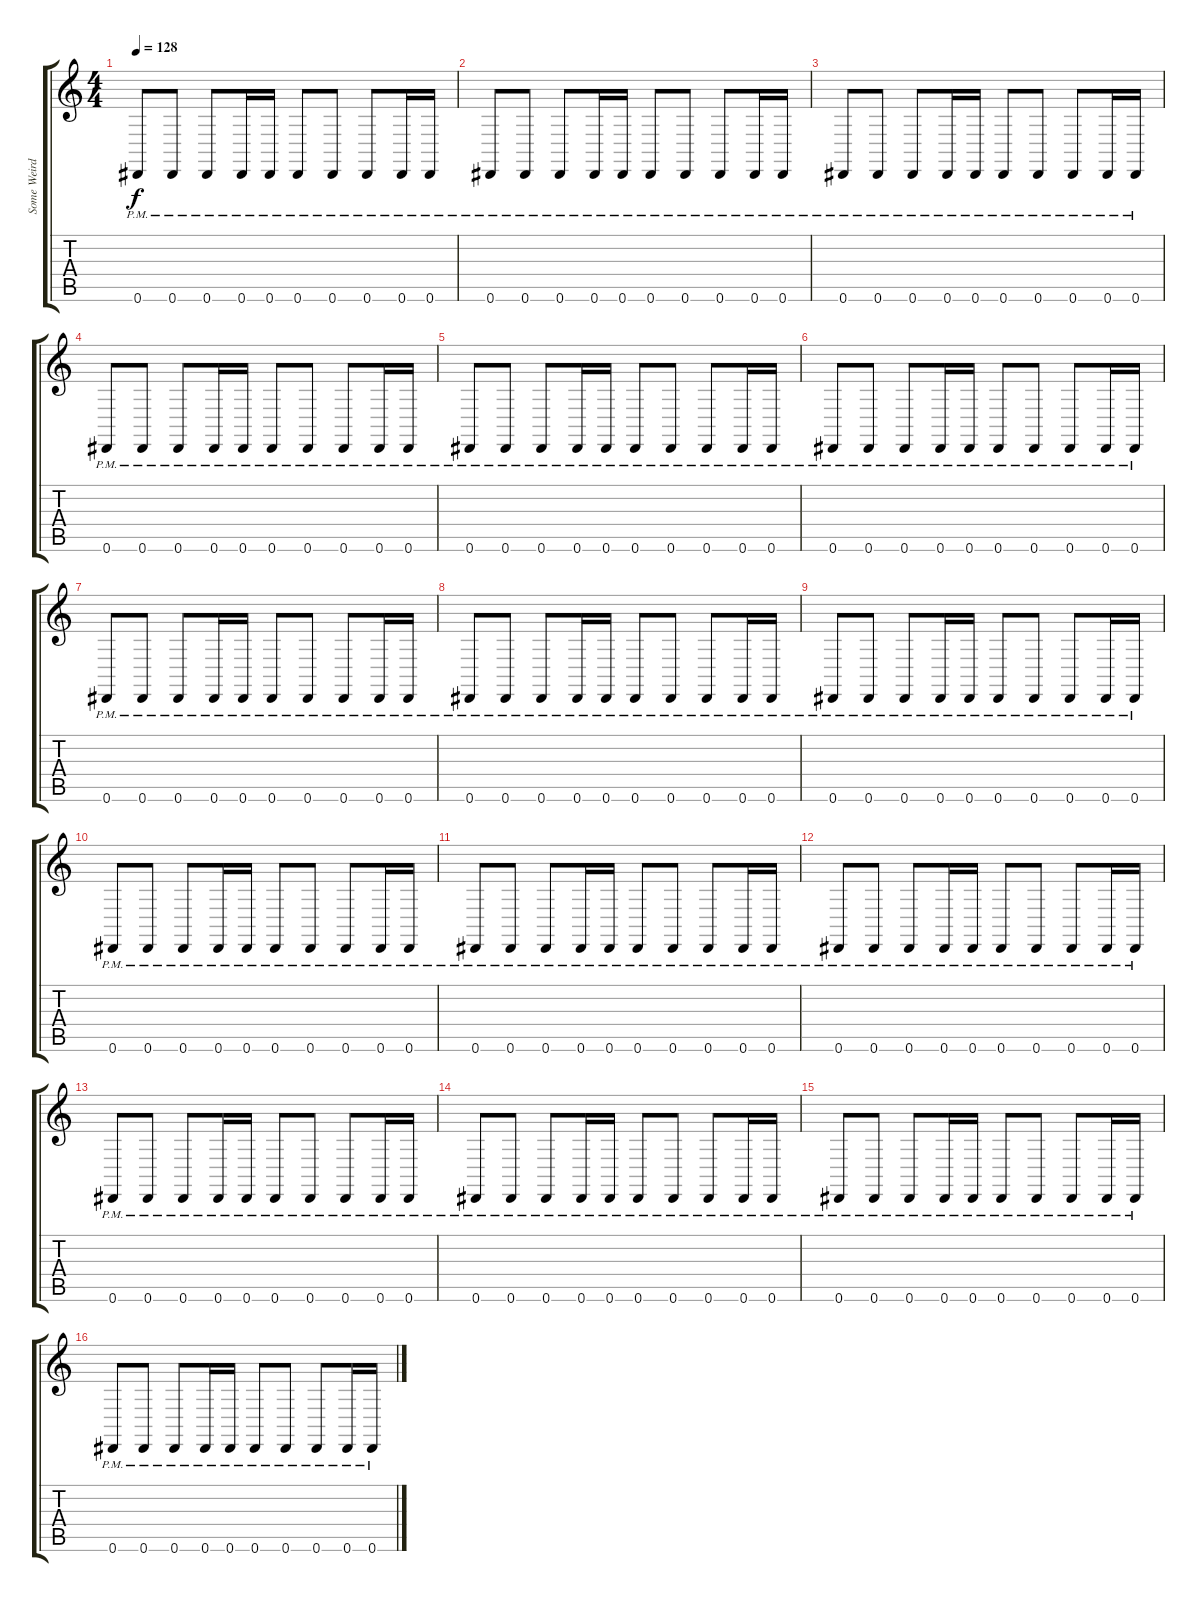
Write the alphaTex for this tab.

\track ("Some Weird Guitar" "Some Weird") {instrument koto}
\staff {score tabs}
\tuning (Eb4 Bb3 Gb3 Db3 Ab2 Eb2) {hide}
\ts (4 4)
\tempo 128
\clef g2
\ks c
0.6{pm}.8{dy f} 0.6{pm}.8 0.6{pm}.8 0.6{pm}.16 0.6{pm}.16 0.6{pm}.8 0.6{pm}.8 0.6{pm}.8 0.6{pm}.16 0.6{pm}.16 |
0.6{pm}.8 0.6{pm}.8 0.6{pm}.8 0.6{pm}.16 0.6{pm}.16 0.6{pm}.8 0.6{pm}.8 0.6{pm}.8 0.6{pm}.16 0.6{pm}.16 |
0.6{pm}.8 0.6{pm}.8 0.6{pm}.8 0.6{pm}.16 0.6{pm}.16 0.6{pm}.8 0.6{pm}.8 0.6{pm}.8 0.6{pm}.16 0.6{pm}.16 |
0.6{pm}.8 0.6{pm}.8 0.6{pm}.8 0.6{pm}.16 0.6{pm}.16 0.6{pm}.8 0.6{pm}.8 0.6{pm}.8 0.6{pm}.16 0.6{pm}.16 |
0.6{pm}.8 0.6{pm}.8 0.6{pm}.8 0.6{pm}.16 0.6{pm}.16 0.6{pm}.8 0.6{pm}.8 0.6{pm}.8 0.6{pm}.16 0.6{pm}.16 |
0.6{pm}.8 0.6{pm}.8 0.6{pm}.8 0.6{pm}.16 0.6{pm}.16 0.6{pm}.8 0.6{pm}.8 0.6{pm}.8 0.6{pm}.16 0.6{pm}.16 |
0.6{pm}.8 0.6{pm}.8 0.6{pm}.8 0.6{pm}.16 0.6{pm}.16 0.6{pm}.8 0.6{pm}.8 0.6{pm}.8 0.6{pm}.16 0.6{pm}.16 |
0.6{pm}.8 0.6{pm}.8 0.6{pm}.8 0.6{pm}.16 0.6{pm}.16 0.6{pm}.8 0.6{pm}.8 0.6{pm}.8 0.6{pm}.16 0.6{pm}.16 |
0.6{pm}.8 0.6{pm}.8 0.6{pm}.8 0.6{pm}.16 0.6{pm}.16 0.6{pm}.8 0.6{pm}.8 0.6{pm}.8 0.6{pm}.16 0.6{pm}.16 |
0.6{pm}.8 0.6{pm}.8 0.6{pm}.8 0.6{pm}.16 0.6{pm}.16 0.6{pm}.8 0.6{pm}.8 0.6{pm}.8 0.6{pm}.16 0.6{pm}.16 |
0.6{pm}.8 0.6{pm}.8 0.6{pm}.8 0.6{pm}.16 0.6{pm}.16 0.6{pm}.8 0.6{pm}.8 0.6{pm}.8 0.6{pm}.16 0.6{pm}.16 |
0.6{pm}.8 0.6{pm}.8 0.6{pm}.8 0.6{pm}.16 0.6{pm}.16 0.6{pm}.8 0.6{pm}.8 0.6{pm}.8 0.6{pm}.16 0.6{pm}.16 |
0.6{pm}.8 0.6{pm}.8 0.6{pm}.8 0.6{pm}.16 0.6{pm}.16 0.6{pm}.8 0.6{pm}.8 0.6{pm}.8 0.6{pm}.16 0.6{pm}.16 |
0.6{pm}.8 0.6{pm}.8 0.6{pm}.8 0.6{pm}.16 0.6{pm}.16 0.6{pm}.8 0.6{pm}.8 0.6{pm}.8 0.6{pm}.16 0.6{pm}.16 |
0.6{pm}.8 0.6{pm}.8 0.6{pm}.8 0.6{pm}.16 0.6{pm}.16 0.6{pm}.8 0.6{pm}.8 0.6{pm}.8 0.6{pm}.16 0.6{pm}.16 |
0.6{pm}.8 0.6{pm}.8 0.6{pm}.8 0.6{pm}.16 0.6{pm}.16 0.6{pm}.8 0.6{pm}.8 0.6{pm}.8 0.6{pm}.16 0.6{pm}.16
